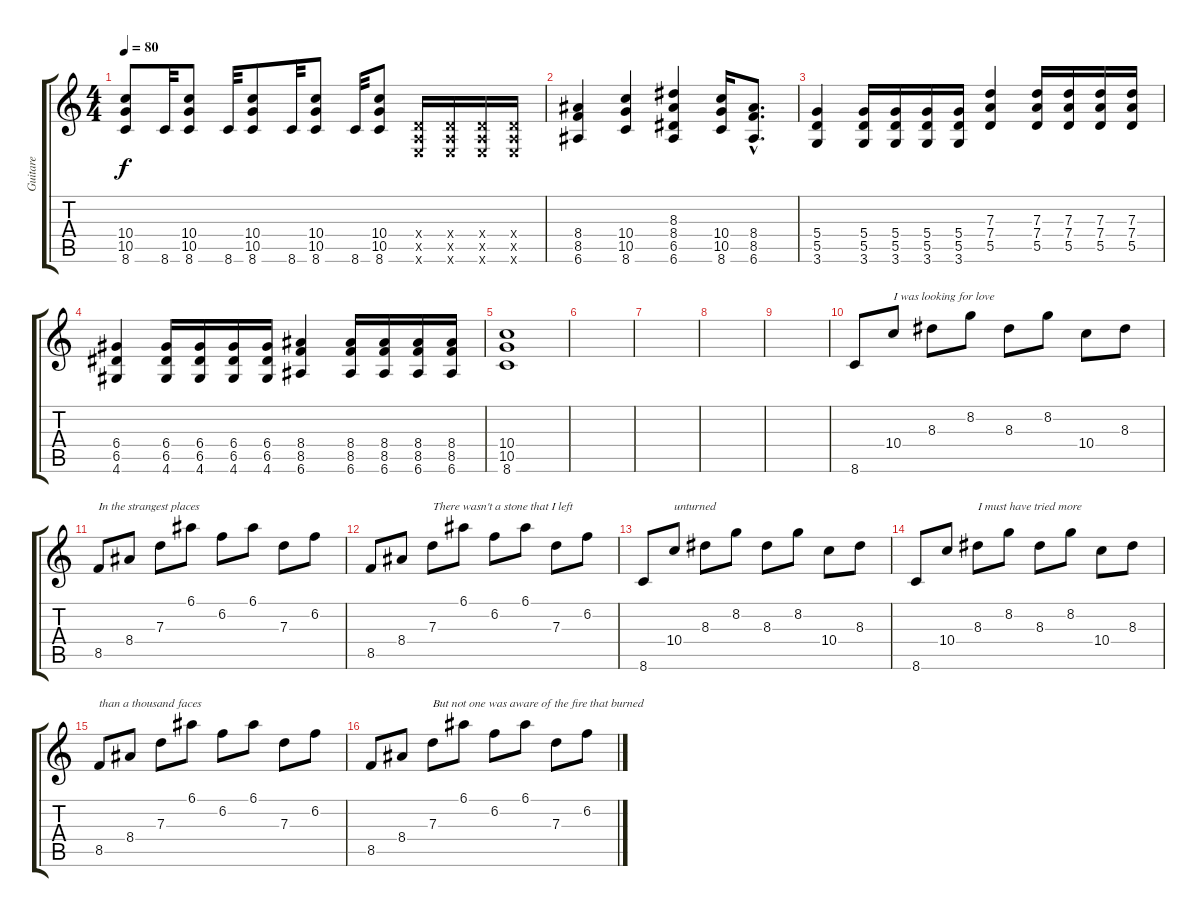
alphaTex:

\track ("Guitare" "Guitare") {instrument overdrivenguitar}
\staff {score tabs}
\tuning (E4 B3 G3 D3 A2 E2) {hide}
\ts (4 4)
\tempo 80
\clef g2
\ks c
(10.4 10.5 8.6).8{dy f} 8.6.32 (10.4 10.5 8.6).8 8.6.32 (10.4 10.5 8.6).8 8.6.32 (10.4 10.5 8.6).8 8.6.32 (10.4 10.5 8.6).8 (0.4{x} 0.5{x} 0.6{x}).16 (0.4{x} 0.5{x} 0.6{x}).16 (0.4{x} 0.5{x} 0.6{x}).16 (0.4{x} 0.5{x} 0.6{x}).16 |
(8.4 8.5 6.6).4 (10.4 10.5 8.6).4 (8.3 8.4 6.5 6.6).4 (10.4 10.5 8.6).16 (8.4{hac} 8.5{hac} 6.6{hac}).8{d} |
(5.4 5.5 3.6).4 (5.4 5.5 3.6).16 (5.4 5.5 3.6).16 (5.4 5.5 3.6).16 (5.4 5.5 3.6).16 (7.3 7.4 5.5).4 (7.3 7.4 5.5).16 (7.3 7.4 5.5).16 (7.3 7.4 5.5).16 (7.3 7.4 5.5).16 |
(6.4 6.5 4.6).4 (6.4 6.5 4.6).16 (6.4 6.5 4.6).16 (6.4 6.5 4.6).16 (6.4 6.5 4.6).16 (8.4 8.5 6.6).4 (8.4 8.5 6.6).16 (8.4 8.5 6.6).16 (8.4 8.5 6.6).16 (8.4 8.5 6.6).16 |
(10.4 10.5 8.6).1 |
|
|
|
|
8.6.8 10.4.8{txt "I was looking for love"} 8.3.8 8.2.8 8.3.8 8.2.8 10.4.8 8.3.8 |
8.5.8{txt "In the strangest places"} 8.4.8 7.3.8 6.1.8 6.2.8 6.1.8 7.3.8 6.2.8 |
8.5.8 8.4.8 7.3.8{txt "There wasn't a stone that I left"} 6.1.8 6.2.8 6.1.8 7.3.8 6.2.8 |
8.6.8 10.4.8{txt "unturned"} 8.3.8 8.2.8 8.3.8 8.2.8 10.4.8 8.3.8 |
8.6.8 10.4.8 8.3.8{txt "I must have tried more"} 8.2.8 8.3.8 8.2.8 10.4.8 8.3.8 |
8.5.8{txt "than a thousand faces"} 8.4.8 7.3.8 6.1.8 6.2.8 6.1.8 7.3.8 6.2.8 |
8.5.8 8.4.8 7.3.8{txt "But not one was aware of the fire that burned"} 6.1.8 6.2.8 6.1.8 7.3.8 6.2.8
